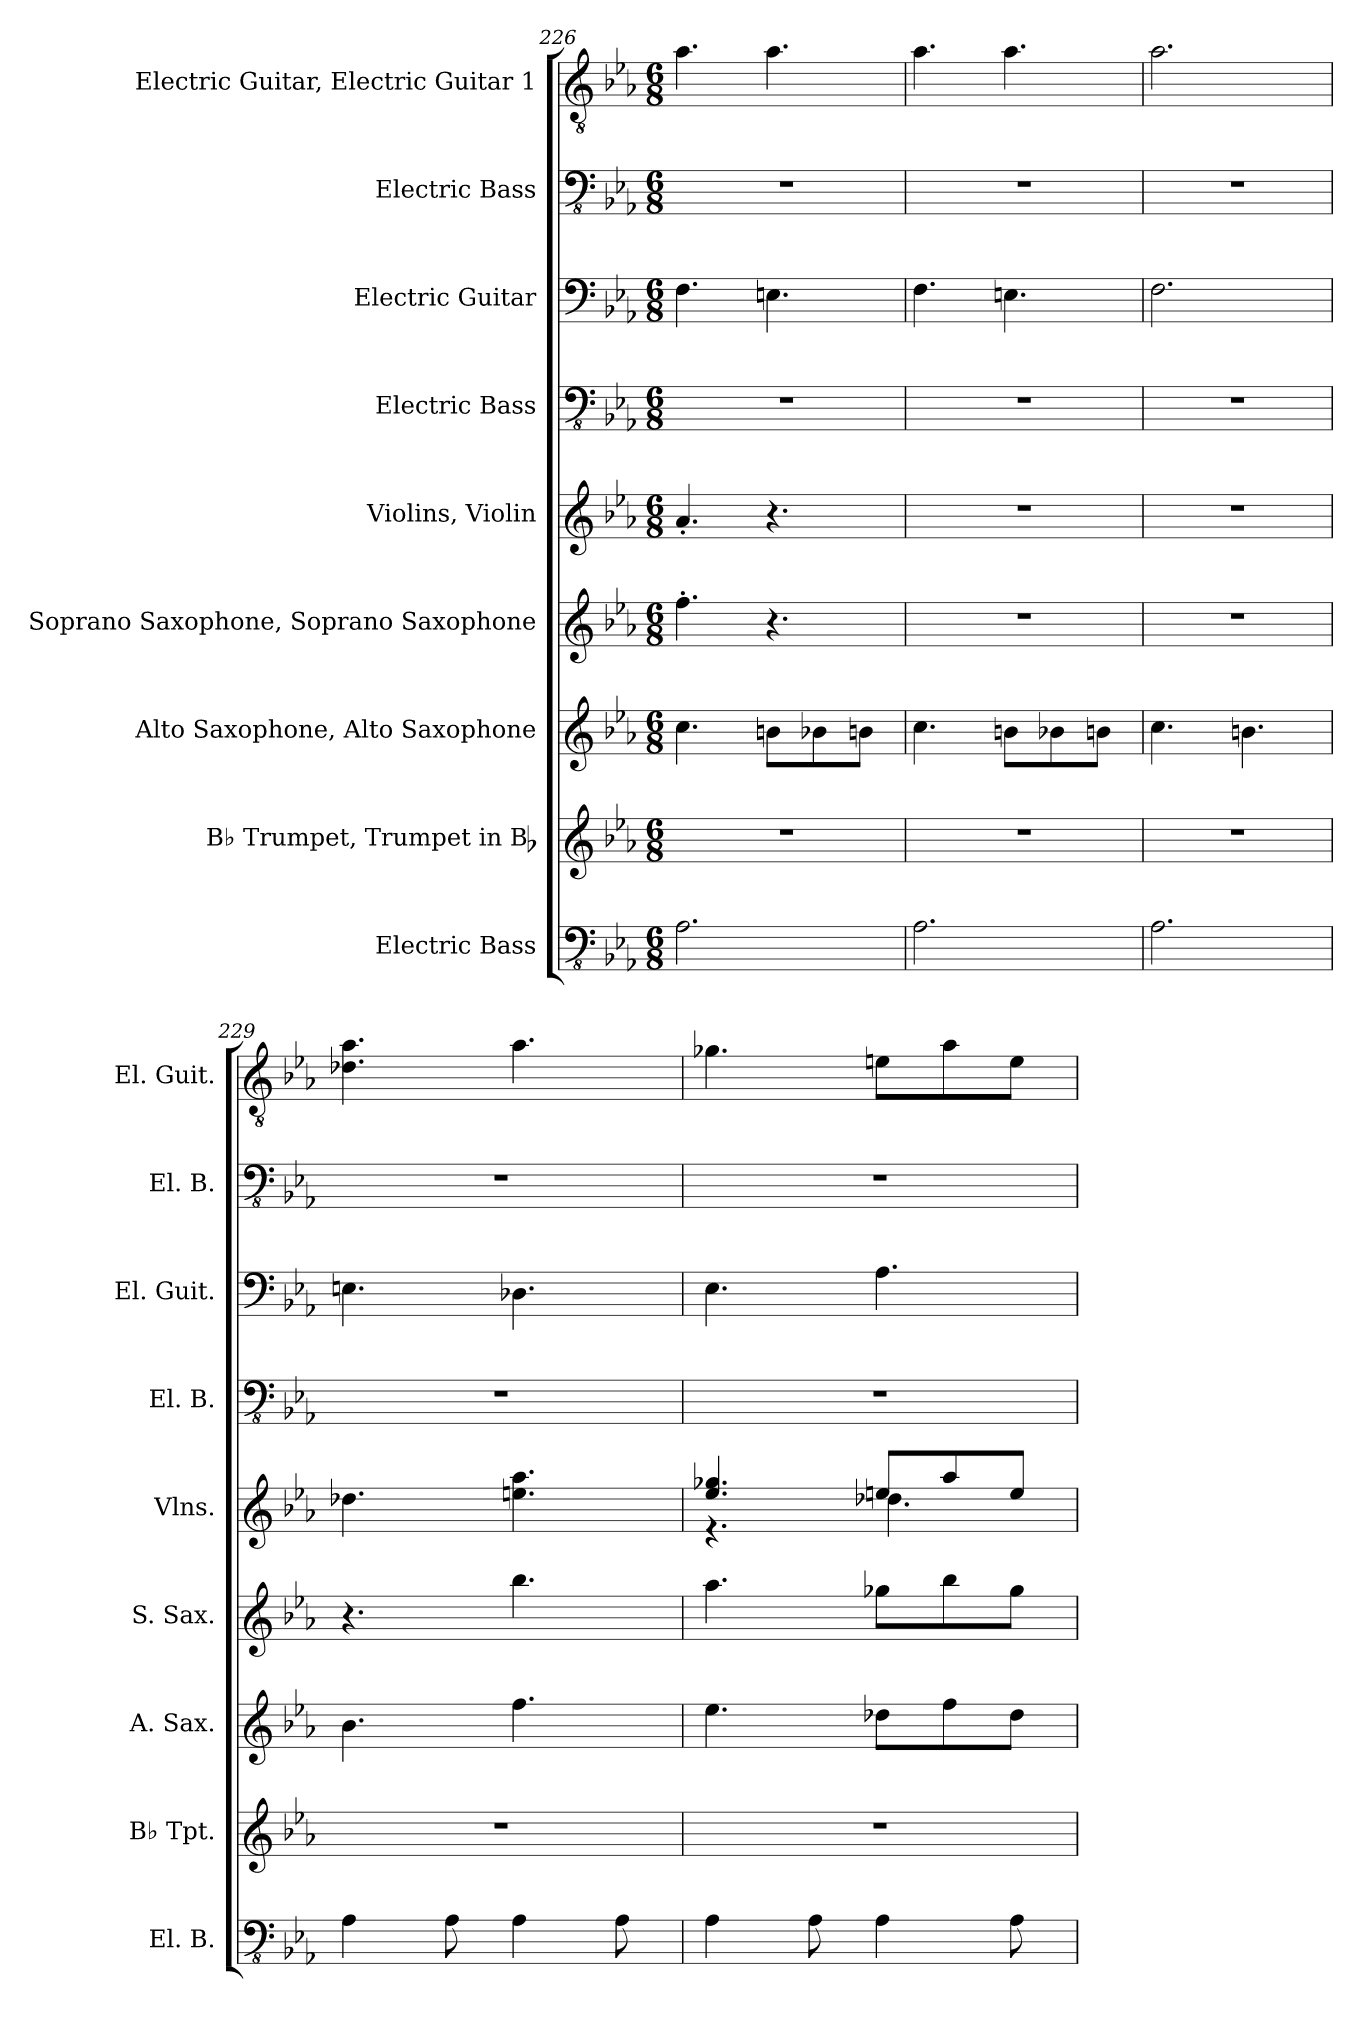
**kern	**kern	**kern	**kern	**kern	**kern	**kern	**kern	**kern
*part9	*part8	*part7	*part6	*part5	*part4	*part3	*part2	*part1
*staff9	*staff8	*staff7	*staff6	*staff5	*staff4	*staff3	*staff2	*staff1
*I"Electric Bass	*I"B♭ Trumpet, Trumpet in Bb	*I"Alto Saxophone, Alto Saxophone	*I"Soprano Saxophone, Soprano Saxophone	*I"Violins, Violin	*I"Electric Bass	*I"Electric Guitar	*I"Electric Bass	*I"Electric Guitar, Electric Guitar 1
*I'El. B.	*I'B♭ Tpt.	*I'A. Sax.	*I'S. Sax.	*I'Vlns.	*I'El. B.	*I'El. Guit.	*I'El. B.	*I'El. Guit.
*clefFv4	*clefG2	*clefG2	*clefG2	*clefG2	*clefFv4	*clefF4	*clefFv4	*clefGv2
*	*ITrd1c2	*ITrd5c9	*ITrd1c2	*	*	*	*	*
*k[b-e-a-]	*k[b-e-a-d-g-]	*k[b-e-a-d-g-c-]	*k[b-e-a-d-g-]	*k[b-e-a-]	*k[b-e-a-]	*k[b-e-a-]	*k[b-e-a-]	*k[b-e-a-]
*M6/8	*M6/8	*M6/8	*M6/8	*M6/8	*M6/8	*M6/8	*M6/8	*M6/8
=226	=226	=226	=226	=226	=226	=226	=226	=226
2.AA-\	2.r	4.e-\	4.ee-'\	4.a-'/	2.r	4.F\	2.r	4.a-\
.	.	8dn\L	4.r	4.r	.	4.En\	.	4.a-\
.	.	8d-X\	.	.	.	.	.	.
.	.	8dn\J	.	.	.	.	.	.
=227	=227	=227	=227	=227	=227	=227	=227	=227
2.AA-\	2.r	4.e-\	2.r	2.r	2.r	4.F\	2.r	4.a-\
.	.	8dn\L	.	.	.	4.En\	.	4.a-\
.	.	8d-X\	.	.	.	.	.	.
.	.	8dn\J	.	.	.	.	.	.
!!LO:PB:g=z
=228	=228	=228	=228	=228	=228	=228	=228	=228
2.AA-\	2.r	4.e-\	2.r	2.r	2.r	2.F\	2.r	2.a-\
.	.	4.dn\	.	.	.	.	.	.
=229	=229	=229	=229	=229	=229	=229	=229	=229
4AA-\	2.r	4.d-\	4.r	4.dd-X\	2.r	4.En\	2.r	4.d-X\ 4.a-\
8AA-\	.	.	.	.	.	.	.	.
4AA-\	.	4.a-\	4.aa-\	4.een\ 4.aa-\	.	4.D-X\	.	4.a-\
8AA-\	.	.	.	.	.	.	.	.
=230	=230	=230	=230	=230	=230	=230	=230	=230
*	*	*	*	*^	*	*	*	*
4AA-\	2.r	4.g-\	4.gg-\	4.ee-/ 4.gg-X/	4.r	2.r	4.E-\	2.r	4.g-X\
8AA-\	.	.	.	.	.	.	.	.	.
4AA-\	.	8f-X\L	8ff-X\L	8een/L	4.dd-X\	.	4.A-\	.	8en\L
.	.	8a-\	8aa-\	8aa-/	.	.	.	.	8a-\
8AA-\	.	8f-\J	8ff-\J	8ee/J	.	.	.	.	8e\J
*	*	*	*	*v	*v	*	*	*	*
=	=	=	=	=	=	=	=	=
*-	*-	*-	*-	*-	*-	*-	*-	*-
